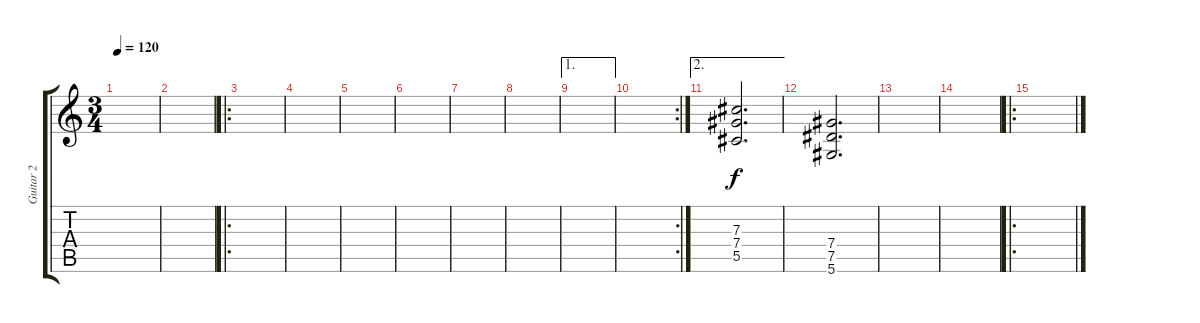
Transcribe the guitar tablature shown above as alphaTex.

\track ("Guitar 2" "Guitar 2") {instrument distortionguitar}
\staff {score tabs}
\tuning (Eb4 Bb3 Gb3 Db3 Ab2 Eb2) {hide}
\ts (3 4)
\tempo 120
\clef g2
\ks c
|
|
\ro
|
|
|
|
|
|
\ae 1
|
\rc 2
|
\ae 2
(7.3 7.4 5.5).2{d} |
(7.4 7.5 5.6).2{d} |
|
|
\ro
